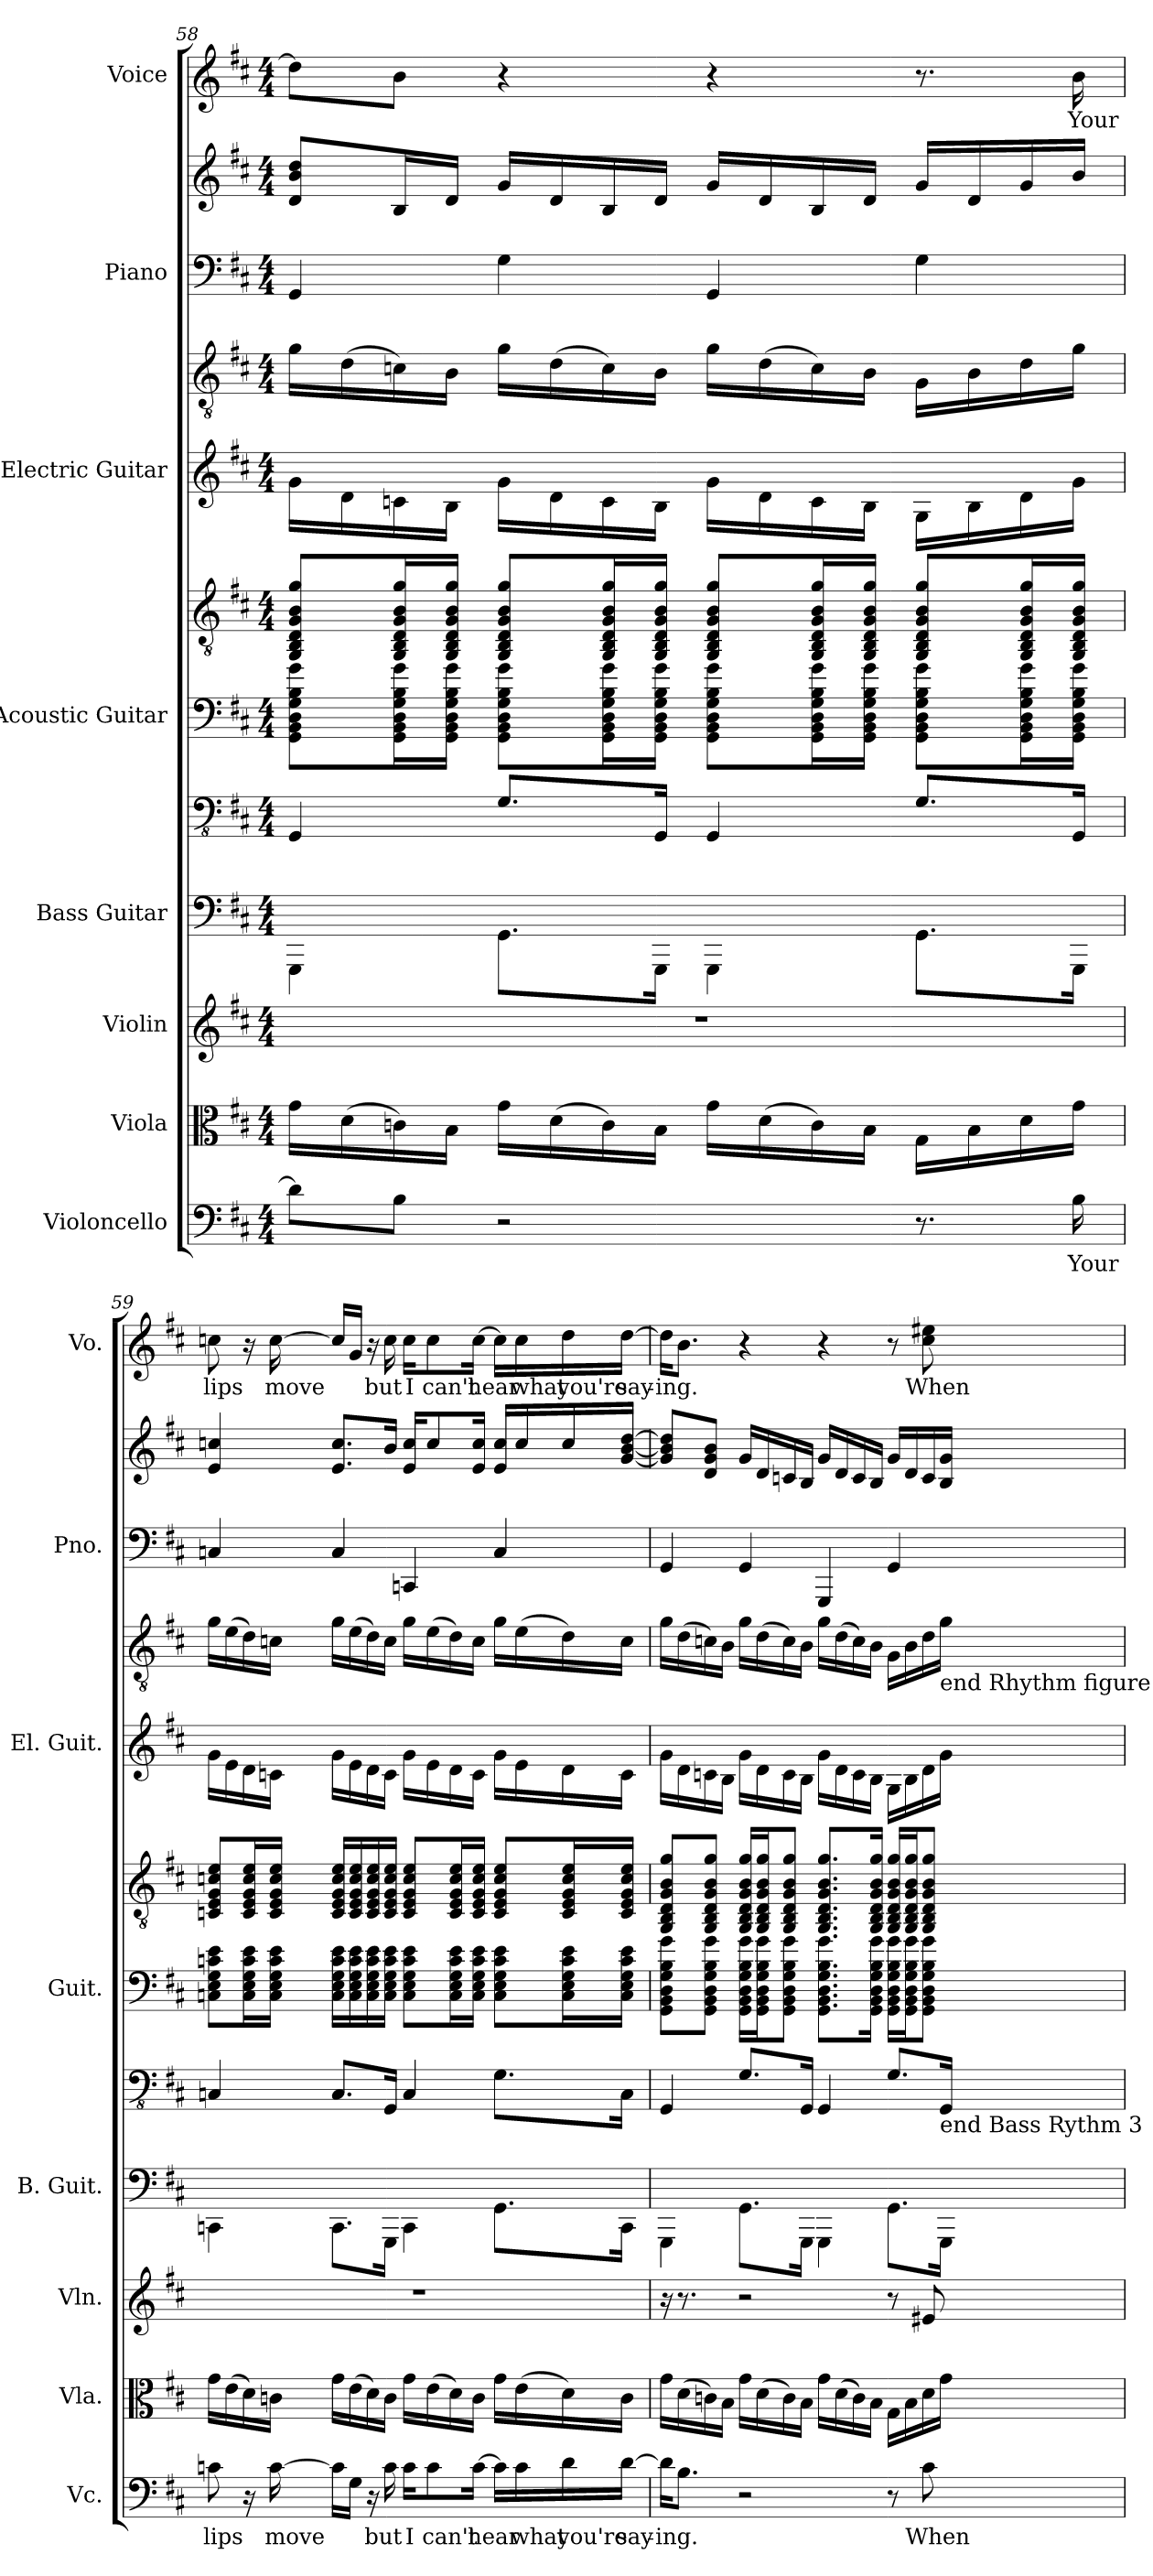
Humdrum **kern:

**kern	**text	**kern	**kern	**kern	**kern	**kern	**kern	**kern	**kern	**kern	**kern	**kern	**text
*part8	*part8	*part7	*part6	*part5	*part5	*part4	*part4	*part3	*part3	*part2	*part2	*part1	*part1
*staff12	*staff12	*staff11	*staff10	*staff9	*staff8	*staff7	*staff6	*staff5	*staff4	*staff3	*staff2	*staff1	*staff1
*I"Violoncello	*	*I"Viola	*I"Violin	*I"Bass Guitar	*	*I"Acoustic Guitar	*	*I"Electric Guitar	*	*I"Piano	*	*I"Voice	*
*I'Vc.	*	*I'Vla.	*I'Vln.	*I'B. Guit.	*	*I'Guit.	*	*I'El. Guit.	*	*I'Pno.	*	*I'Vo.	*
*clefF4	*	*clefC3	*clefG2	*	*clefFv4	*	*clefGv2	*	*clefGv2	*clefF4	*clefG2	*clefG2	*
*k[f#c#]	*	*k[f#c#]	*k[f#c#]	*k[f#c#]	*k[f#c#]	*k[f#c#]	*k[f#c#]	*k[f#c#]	*k[f#c#]	*k[f#c#]	*k[f#c#]	*k[f#c#]	*
*M4/4	*	*M4/4	*M4/4	*M4/4	*M4/4	*M4/4	*M4/4	*M4/4	*M4/4	*M4/4	*M4/4	*M4/4	*
=58	=58	=58	=58	=58	=58	=58	=58	=58	=58	=58	=58	=58	=58
8d\L]	.	16g\LL	1r	4GGG\	4GGG/	8GG\ 8BB\ 8D\ 8G\ 8B\ 8g\L	8GG/ 8BB/ 8D/ 8G/ 8B/ 8g/L	16g\LL	16g\LL	4GG/	8d/ 8b/ 8dd/L	8dd\L]	.
.	.	(16d\	.	.	.	.	.	16d\	(16d\	.	.	.	.
8B\J	.	16cn\)	.	.	.	16GG\ 16BB\ 16D\ 16G\ 16B\ 16g\L	16GG/ 16BB/ 16D/ 16G/ 16B/ 16g/L	16cn\	16cn\)	.	16B/L	8b\J	.
.	.	16B\JJ	.	.	.	16GG\ 16BB\ 16D\ 16G\ 16B\ 16g\JJ	16GG/ 16BB/ 16D/ 16G/ 16B/ 16g/JJ	16B\JJ	16B\JJ	.	16d/JJ	.	.
2r	.	16g\LL	.	8.GG\L	8.GG/L	8GG\ 8BB\ 8D\ 8G\ 8B\ 8g\L	8GG/ 8BB/ 8D/ 8G/ 8B/ 8g/L	16g\LL	16g\LL	4G\	16g/LL	4r	.
.	.	(16d\	.	.	.	.	.	16d\	(16d\	.	16d/	.	.
.	.	16c\)	.	.	.	16GG\ 16BB\ 16D\ 16G\ 16B\ 16g\L	16GG/ 16BB/ 16D/ 16G/ 16B/ 16g/L	16c\	16c\)	.	16B/	.	.
.	.	16B\JJ	.	16GGG\Jk	16GGG/Jk	16GG\ 16BB\ 16D\ 16G\ 16B\ 16g\JJ	16GG/ 16BB/ 16D/ 16G/ 16B/ 16g/JJ	16B\JJ	16B\JJ	.	16d/JJ	.	.
.	.	16g\LL	.	4GGG\	4GGG/	8GG\ 8BB\ 8D\ 8G\ 8B\ 8g\L	8GG/ 8BB/ 8D/ 8G/ 8B/ 8g/L	16g\LL	16g\LL	4GG/	16g/LL	4r	.
.	.	(16d\	.	.	.	.	.	16d\	(16d\	.	16d/	.	.
.	.	16c\)	.	.	.	16GG\ 16BB\ 16D\ 16G\ 16B\ 16g\L	16GG/ 16BB/ 16D/ 16G/ 16B/ 16g/L	16c\	16c\)	.	16B/	.	.
.	.	16B\JJ	.	.	.	16GG\ 16BB\ 16D\ 16G\ 16B\ 16g\JJ	16GG/ 16BB/ 16D/ 16G/ 16B/ 16g/JJ	16B\JJ	16B\JJ	.	16d/JJ	.	.
8.r	.	16G\LL	.	8.GG\L	8.GG/L	8GG\ 8BB\ 8D\ 8G\ 8B\ 8g\L	8GG/ 8BB/ 8D/ 8G/ 8B/ 8g/L	16G\LL	16G\LL	4G\	16g/LL	8.r	.
.	.	16B\	.	.	.	.	.	16B\	16B\	.	16d/	.	.
.	.	16d\	.	.	.	16GG\ 16BB\ 16D\ 16G\ 16B\ 16g\L	16GG/ 16BB/ 16D/ 16G/ 16B/ 16g/L	16d\	16d\	.	16g/	.	.
16B\	Your	16g\JJ	.	16GGG\Jk	16GGG/Jk	16GG\ 16BB\ 16D\ 16G\ 16B\ 16g\JJ	16GG/ 16BB/ 16D/ 16G/ 16B/ 16g/JJ	16g\JJ	16g\JJ	.	16b/JJ	16b\	Your
!!LO:PB:g=z
=59	=59	=59	=59	=59	=59	=59	=59	=59	=59	=59	=59	=59	=59
8cn\	lips	16g\LL	1r	4CCn\	4CCn/	8Cn\ 8E\ 8G\ 8cn\ 8e\L	8Cn/ 8E/ 8G/ 8cn/ 8e/L	16g\LL	16g\LL	4Cn/	4e/ 4ccn/	8ccn\	lips
.	.	(16e\	.	.	.	.	.	16e\	(16e\	.	.	.	.
16r	.	16d\)	.	.	.	16C\ 16E\ 16G\ 16c\ 16e\L	16C/ 16E/ 16G/ 16c/ 16e/L	16d\	16d\)	.	.	16r	.
[16c\	move	16cn\JJ	.	.	.	16C\ 16E\ 16G\ 16c\ 16e\JJ	16C/ 16E/ 16G/ 16c/ 16e/JJ	16cn\JJ	16cn\JJ	.	.	[16cc\	move
16c\LL]	.	16g\LL	.	8.CC\L	8.CC/L	16C\ 16E\ 16G\ 16c\ 16e\LL	16C/ 16E/ 16G/ 16c/ 16e/LL	16g\LL	16g\LL	4C/	8.e/ 8.cc/L	16cc/LL]	.
16G\JJ	.	(16e\	.	.	.	16C\ 16E\ 16G\ 16c\ 16e\	16C/ 16E/ 16G/ 16c/ 16e/	16e\	(16e\	.	.	16g/JJ	.
16r	.	16d\)	.	.	.	16C\ 16E\ 16G\ 16c\ 16e\	16C/ 16E/ 16G/ 16c/ 16e/	16d\	16d\)	.	.	16r	.
16c\	but	16c\JJ	.	16GGG\Jk	16GGG/Jk	16C\ 16E\ 16G\ 16c\ 16e\JJ	16C/ 16E/ 16G/ 16c/ 16e/JJ	16c\JJ	16c\JJ	.	16b/Jk	16cc\	but
16c\KL	I	16g\LL	.	4CC\	4CC/	8C\ 8E\ 8G\ 8c\ 8e\L	8C/ 8E/ 8G/ 8c/ 8e/L	16g\LL	16g\LL	4CCn/	16e/ 16cc/KL	16cc\KL	I
8c\	can't	(16e\	.	.	.	.	.	16e\	(16e\	.	8cc/	8cc\	can't
.	.	16d\)	.	.	.	16C\ 16E\ 16G\ 16c\ 16e\L	16C/ 16E/ 16G/ 16c/ 16e/L	16d\	16d\)	.	.	.	.
[16c\Jk	hear	16c\JJ	.	.	.	16C\ 16E\ 16G\ 16c\ 16e\JJ	16C/ 16E/ 16G/ 16c/ 16e/JJ	16c\JJ	16c\JJ	.	16e/ 16cc/Jk	[16cc\Jk	hear
16c\LL]	.	16g\LL	.	8.GG\L	8.GG\L	8C\ 8E\ 8G\ 8c\ 8e\L	8C/ 8E/ 8G/ 8c/ 8e/L	16g\LL	16g\LL	4C/	16e/ 16cc/LL	16cc\LL]	.
16c\	what	(16e\	.	.	.	.	.	16e\	(16e\	.	16cc/	16cc\	what
16d\	you're	16d\)	.	.	.	16C\ 16E\ 16G\ 16c\ 16e\L	16C/ 16E/ 16G/ 16c/ 16e/L	16d\	16d\)	.	16cc/	16dd\	you're
[16d\JJ	say-	16c\JJ	.	16CC\Jk	16CC\Jk	16C\ 16E\ 16G\ 16c\ 16e\JJ	16C/ 16E/ 16G/ 16c/ 16e/JJ	16c\JJ	16c\JJ	.	[16g/ [16b/ [16dd/JJ	[16dd\JJ	say-
=60	=60	=60	=60	=60	=60	=60	=60	=60	=60	=60	=60	=60	=60
16d\KL]	-ing.	16g\LL	16r	4GGG\	4GGG/	8GG\ 8BB\ 8D\ 8G\ 8B\ 8g\L	8GG/ 8BB/ 8D/ 8G/ 8B/ 8g/L	16g\LL	16g\LL	4GG/	8g/] 8b/] 8dd/]L	16dd\KL]	-ing.
8.B\J	.	(16d\	8.r	.	.	.	.	16d\	(16d\	.	.	8.b\J	.
.	.	16cn\)	.	.	.	8GG\ 8BB\ 8D\ 8G\ 8B\ 8g\J	8GG/ 8BB/ 8D/ 8G/ 8B/ 8g/J	16cn\	16cn\)	.	8d/ 8g/ 8b/J	.	.
.	.	16B\JJ	.	.	.	.	.	16B\JJ	16B\JJ	.	.	.	.
2r	.	16g\LL	2r	8.GG\L	8.GG/L	16GG\ 16BB\ 16D\ 16G\ 16B\ 16g\LL	16GG/ 16BB/ 16D/ 16G/ 16B/ 16g/LL	16g\LL	16g\LL	4GG/	16g/LL	4r	.
.	.	(16d\	.	.	.	16GG\ 16BB\ 16D\ 16G\ 16B\ 16g\J	16GG/ 16BB/ 16D/ 16G/ 16B/ 16g/J	16d\	(16d\	.	16d/	.	.
.	.	16c\)	.	.	.	8GG\ 8BB\ 8D\ 8G\ 8B\ 8g\J	8GG/ 8BB/ 8D/ 8G/ 8B/ 8g/J	16c\	16c\)	.	16cn/	.	.
.	.	16B\JJ	.	16GGG\Jk	16GGG/Jk	.	.	16B\JJ	16B\JJ	.	16B/JJ	.	.
.	.	16g\LL	.	4GGG\	4GGG/	8.GG\ 8.BB\ 8.D\ 8.G\ 8.B\ 8.g\L	8.GG/ 8.BB/ 8.D/ 8.G/ 8.B/ 8.g/L	16g\LL	16g\LL	4GGG/	16g/LL	4r	.
.	.	(16d\	.	.	.	.	.	16d\	(16d\	.	16d/	.	.
.	.	16c\)	.	.	.	.	.	16c\	16c\)	.	16c/	.	.
.	.	16B\JJ	.	.	.	16GG\ 16BB\ 16D\ 16G\ 16B\ 16g\Jk	16GG/ 16BB/ 16D/ 16G/ 16B/ 16g/Jk	16B\JJ	16B\JJ	.	16B/JJ	.	.
8r	.	16G\LL	8r	8.GG\L	8.GG/L	16GG\ 16BB\ 16D\ 16G\ 16B\ 16g\LL	16GG/ 16BB/ 16D/ 16G/ 16B/ 16g/LL	16G\LL	16G\LL	4GG/	16g/LL	8r	.
.	.	16B\	.	.	.	16GG\ 16BB\ 16D\ 16G\ 16B\ 16g\J	16GG/ 16BB/ 16D/ 16G/ 16B/ 16g/J	16B\	16B\	.	16d/	.	.
8c#\	When	16d\	8e#X/	.	.	8GG\ 8BB\ 8D\ 8G\ 8B\ 8g\J	8GG/ 8BB/ 8D/ 8G/ 8B/ 8g/J	16d\	16d\	.	16c/	8cc#\ 8ee#X\	When
!	!	!	!	!	!	!	!	!	!LO:TX:b:t=end Rhythm figure 1	!	!	!	!
!	!	!	!	!	!LO:TX:b:t=end Bass Rythm 3	!	!	!	!	!	!	!	!
.	.	16g\JJ	.	16GGG\Jk	16GGG/Jk	.	.	16g\JJ	16g\JJ	.	16B/ 16g/JJ	.	.
=	=	=	=	=	=	=	=	=	=	=	=	=	=
*-	*-	*-	*-	*-	*-	*-	*-	*-	*-	*-	*-	*-	*-
